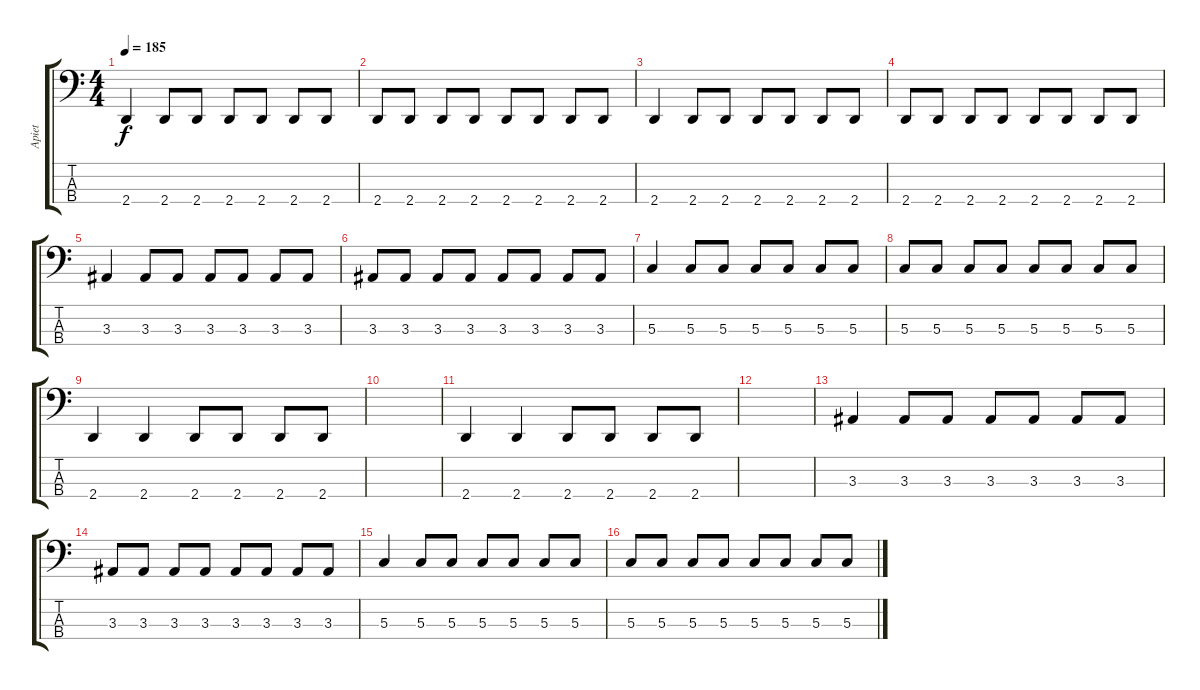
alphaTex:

\track ("Apiet" "Apiet") {instrument electricbasspick}
\staff {score tabs}
\tuning (F2 C2 G1 C1) {hide}
\ts (4 4)
\tempo 185
\clef f4
\ks c
2.4.4{dy f} 2.4.8 2.4.8 2.4.8 2.4.8 2.4.8 2.4.8 |
2.4.8 2.4.8 2.4.8 2.4.8 2.4.8 2.4.8 2.4.8 2.4.8 |
2.4.4 2.4.8 2.4.8 2.4.8 2.4.8 2.4.8 2.4.8 |
2.4.8 2.4.8 2.4.8 2.4.8 2.4.8 2.4.8 2.4.8 2.4.8 |
3.3.4 3.3.8 3.3.8 3.3.8 3.3.8 3.3.8 3.3.8 |
3.3.8 3.3.8 3.3.8 3.3.8 3.3.8 3.3.8 3.3.8 3.3.8 |
5.3.4 5.3.8 5.3.8 5.3.8 5.3.8 5.3.8 5.3.8 |
5.3.8 5.3.8 5.3.8 5.3.8 5.3.8 5.3.8 5.3.8 5.3.8 |
2.4.4 2.4.4 2.4.8 2.4.8 2.4.8 2.4.8 |
|
2.4.4 2.4.4 2.4.8 2.4.8 2.4.8 2.4.8 |
|
3.3.4 3.3.8 3.3.8 3.3.8 3.3.8 3.3.8 3.3.8 |
3.3.8 3.3.8 3.3.8 3.3.8 3.3.8 3.3.8 3.3.8 3.3.8 |
5.3.4 5.3.8 5.3.8 5.3.8 5.3.8 5.3.8 5.3.8 |
5.3.8 5.3.8 5.3.8 5.3.8 5.3.8 5.3.8 5.3.8 5.3.8
